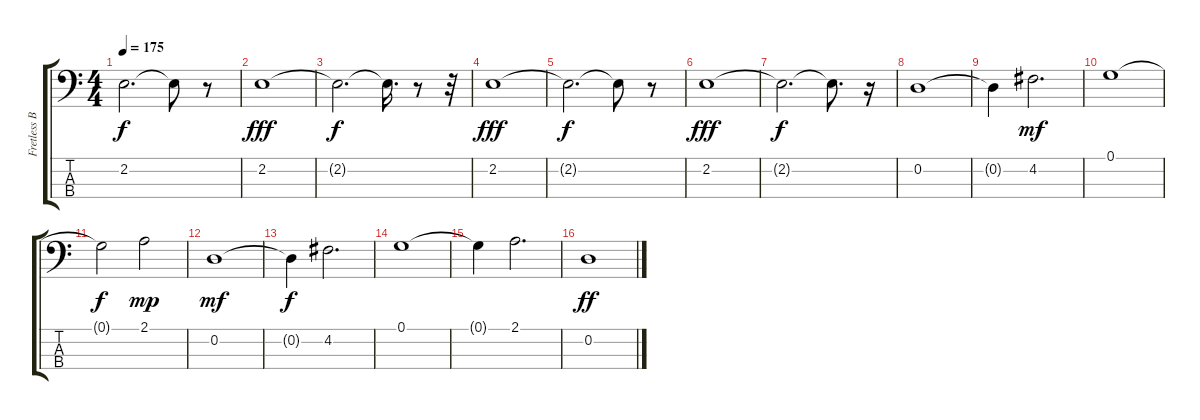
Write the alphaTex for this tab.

\track ("Fretless Bass" "Fretless B") {instrument fretlessbass}
\staff {score tabs}
\tuning (G2 D2 A1 E1) {hide}
\ts (4 4)
\tempo 175
\clef f4
\ks c
2.2{t}.2{d dy f} 2.2{t}.8 r.8 |
2.2.1{dy fff} |
2.2{t}.2{d dy f} 2.2{t}.16{d} r.8 r.32 |
2.2.1{dy fff} |
2.2{t}.2{d dy f} 2.2{t}.8 r.8 |
2.2.1{dy fff} |
2.2{t}.2{d dy f} 2.2{t}.8{d} r.16 |
0.2.1 |
0.2{t}.4 4.2.2{d dy mf} |
0.1.1 |
0.1{t}.2{dy f} 2.1.2{dy mp} |
0.2.1{dy mf} |
0.2{t}.4{dy f} 4.2.2{d} |
0.1.1 |
0.1{t}.4 2.1.2{d} |
0.2.1{dy ff}
